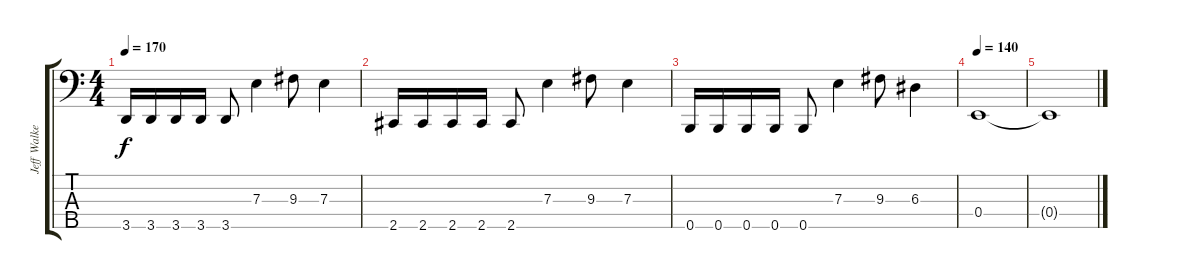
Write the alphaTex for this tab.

\track ("Jeff Walker" "Jeff Walke") {instrument electricbasspick}
\staff {score tabs}
\tuning (G2 D2 A1 E1 B0) {hide}
\ts (4 4)
\tempo 170
\clef f4
\ks c
3.5.16{dy f} 3.5.16 3.5.16 3.5.16 3.5.8 7.3.4 9.3.8 7.3.4 |
2.5.16 2.5.16 2.5.16 2.5.16 2.5.8 7.3.4 9.3.8 7.3.4 |
0.5.16 0.5.16 0.5.16 0.5.16 0.5.8 7.3.4 9.3.8 6.3.4 |
\tempo 140
0.4.1 |
0.4{t}.1
